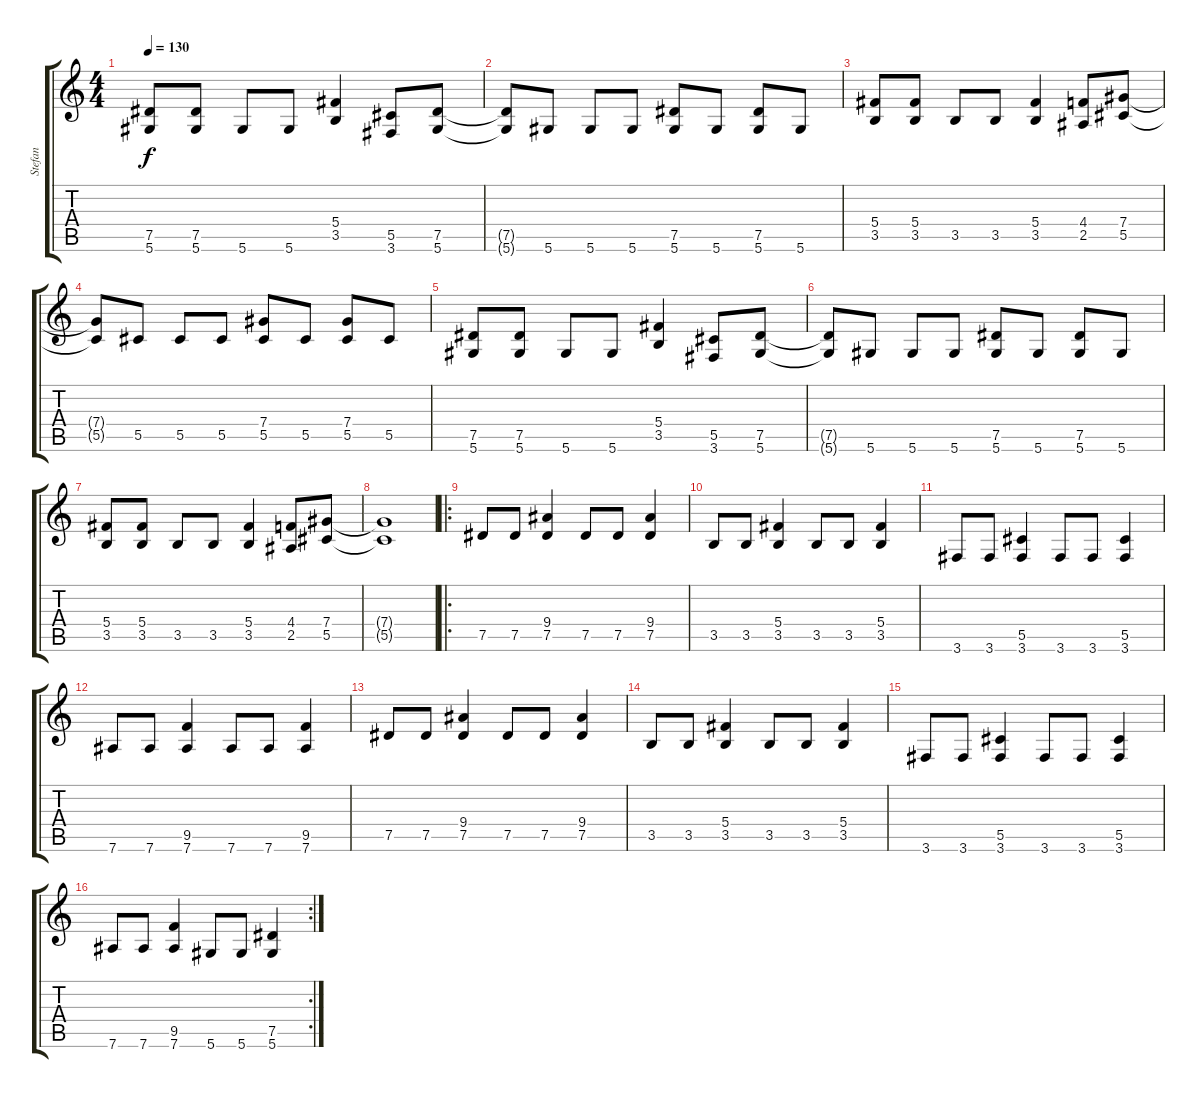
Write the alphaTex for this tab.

\track ("Stefan" "Stefan") {instrument distortionguitar}
\staff {score tabs}
\tuning (Eb4 Bb3 Gb3 Db3 Ab2 Eb2) {hide}
\ts (4 4)
\tempo 130
\clef g2
\ks c
(7.5 5.6).8{dy f} (7.5 5.6).8 5.6.8 5.6.8 (5.4 3.5).4 (5.5 3.6).8 (7.5 5.6).8 |
(7.5{t} 5.6{t}).8 5.6.8 5.6.8 5.6.8 (7.5 5.6).8 5.6.8 (7.5 5.6).8 5.6.8 |
(5.4 3.5).8 (5.4 3.5).8 3.5.8 3.5.8 (5.4 3.5).4 (4.4 2.5).8 (7.4 5.5).8 |
(7.4{t} 5.5{t}).8 5.5.8 5.5.8 5.5.8 (7.4 5.5).8 5.5.8 (7.4 5.5).8 5.5.8 |
(7.5 5.6).8 (7.5 5.6).8 5.6.8 5.6.8 (5.4 3.5).4 (5.5 3.6).8 (7.5 5.6).8 |
(7.5{t} 5.6{t}).8 5.6.8 5.6.8 5.6.8 (7.5 5.6).8 5.6.8 (7.5 5.6).8 5.6.8 |
(5.4 3.5).8 (5.4 3.5).8 3.5.8 3.5.8 (5.4 3.5).4 (4.4 2.5).8 (7.4 5.5).8 |
(7.4{t} 5.5{t}).1 |
\ro
7.5.8 7.5.8 (9.4 7.5).4 7.5.8 7.5.8 (9.4 7.5).4 |
3.5.8 3.5.8 (5.4 3.5).4 3.5.8 3.5.8 (5.4 3.5).4 |
3.6.8 3.6.8 (5.5 3.6).4 3.6.8 3.6.8 (5.5 3.6).4 |
7.6.8 7.6.8 (9.5 7.6).4 7.6.8 7.6.8 (9.5 7.6).4 |
7.5.8 7.5.8 (9.4 7.5).4 7.5.8 7.5.8 (9.4 7.5).4 |
3.5.8 3.5.8 (5.4 3.5).4 3.5.8 3.5.8 (5.4 3.5).4 |
3.6.8 3.6.8 (5.5 3.6).4 3.6.8 3.6.8 (5.5 3.6).4 |
\rc 2
7.6.8 7.6.8 (9.5 7.6).4 5.6.8 5.6.8 (7.5 5.6).4
